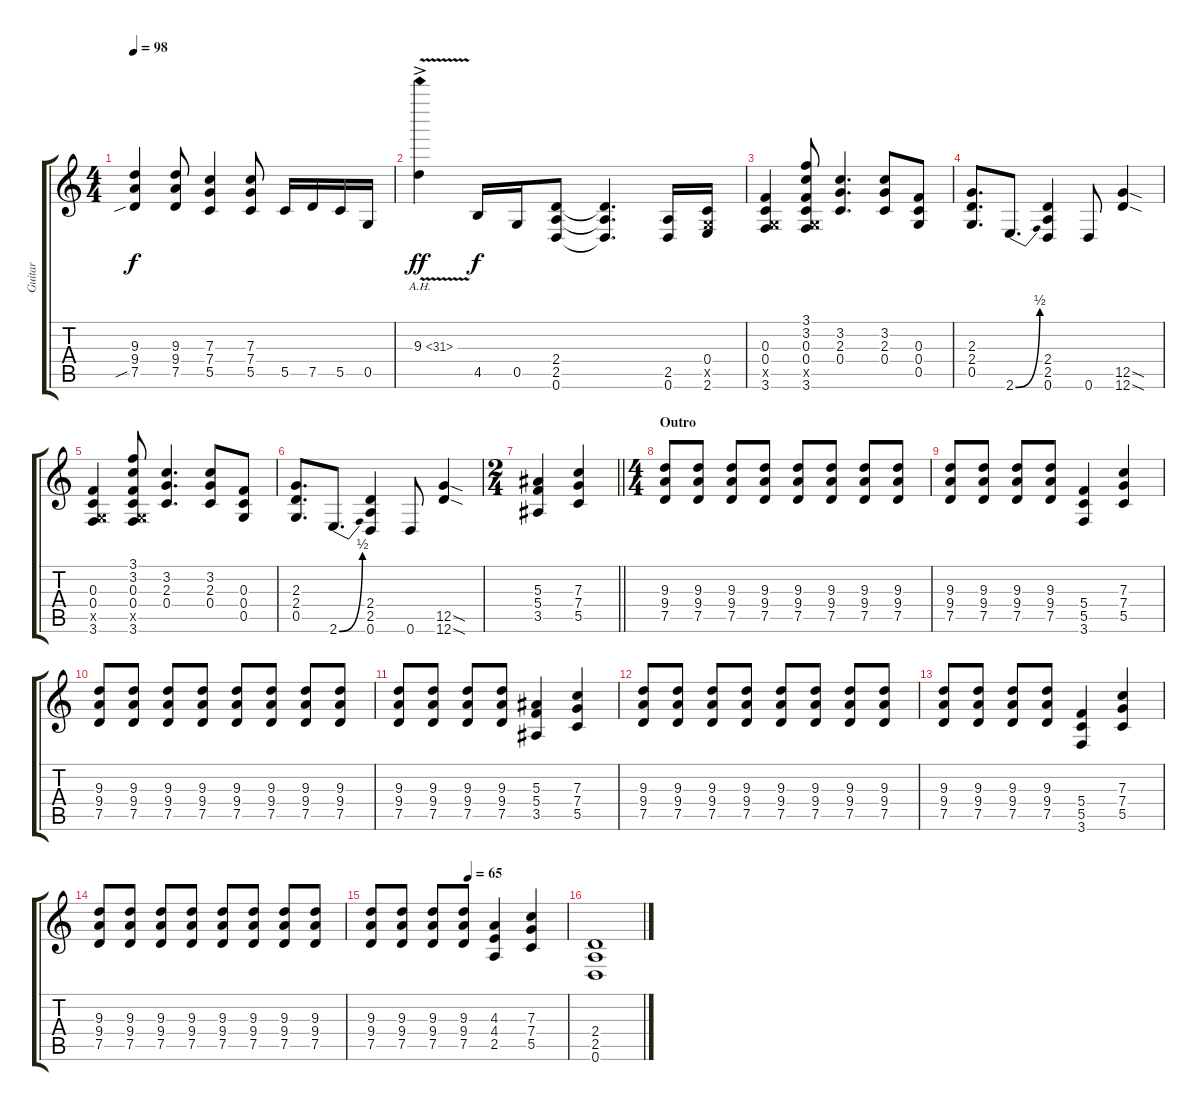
\track ("Guitar" "Guitar") {instrument distortionguitar}
\staff {score tabs}
\tuning (D4 A3 F3 C3 G2 D2) {hide}
\ts (4 4)
\tempo 98
\clef g2
\ks c
(9.3 9.4 7.5{sib}).4{dy f} (9.3 9.4 7.5).8 (7.3 7.4 5.5).4 (7.3 7.4 5.5).8 5.5.16 7.5.16 5.5.16 0.5.16 |
9.3{ah 22 v ac}.4{dy ff} 4.5.16{dy f} 0.5.16 (2.4 2.5 0.6).8 (2.4{t} 2.5{t} 0.6{t}).4{d} (2.5 0.6).16 (0.4 0.5{x} 2.6).16 |
(0.3 0.4 0.5{x} 3.6).4 (3.1 3.2 0.3 0.4 0.5{x} 3.6).8 (3.2 2.3 0.4).4{d} (3.2 2.3 0.4).8 (0.3 0.4 0.5).8 |
(2.3 2.4 0.5).8{d} 2.6{be (bend 0 0 60 2)}.8{d} (2.4 2.5 0.6).4 0.6.8 (12.5{sod} 12.6{sod}).4 |
(0.3 0.4 0.5{x} 3.6).4 (3.1 3.2 0.3 0.4 0.5{x} 3.6).8 (3.2 2.3 0.4).4{d} (3.2 2.3 0.4).8 (0.3 0.4 0.5).8 |
(2.3 2.4 0.5).8{d} 2.6{be (bend 0 0 60 2)}.8{d} (2.4 2.5 0.6).4 0.6.8 (12.5{sod} 12.6{sod}).4 |
\ts (2 4)
\barLineRight lightlight
(5.3 5.4 3.5).4 (7.3 7.4 5.5).4 |
\ts (4 4)
\section ("" "Outro")
(9.3 9.4 7.5).8 (9.3 9.4 7.5).8 (9.3 9.4 7.5).8 (9.3 9.4 7.5).8 (9.3 9.4 7.5).8 (9.3 9.4 7.5).8 (9.3 9.4 7.5).8 (9.3 9.4 7.5).8 |
(9.3 9.4 7.5).8 (9.3 9.4 7.5).8 (9.3 9.4 7.5).8 (9.3 9.4 7.5).8 (5.4 5.5 3.6).4 (7.3 7.4 5.5).4 |
(9.3 9.4 7.5).8 (9.3 9.4 7.5).8 (9.3 9.4 7.5).8 (9.3 9.4 7.5).8 (9.3 9.4 7.5).8 (9.3 9.4 7.5).8 (9.3 9.4 7.5).8 (9.3 9.4 7.5).8 |
(9.3 9.4 7.5).8 (9.3 9.4 7.5).8 (9.3 9.4 7.5).8 (9.3 9.4 7.5).8 (5.3 5.4 3.5).4 (7.3 7.4 5.5).4 |
(9.3 9.4 7.5).8 (9.3 9.4 7.5).8 (9.3 9.4 7.5).8 (9.3 9.4 7.5).8 (9.3 9.4 7.5).8 (9.3 9.4 7.5).8 (9.3 9.4 7.5).8 (9.3 9.4 7.5).8 |
(9.3 9.4 7.5).8 (9.3 9.4 7.5).8 (9.3 9.4 7.5).8 (9.3 9.4 7.5).8 (5.4 5.5 3.6).4 (7.3 7.4 5.5).4 |
(9.3 9.4 7.5).8 (9.3 9.4 7.5).8 (9.3 9.4 7.5).8 (9.3 9.4 7.5).8 (9.3 9.4 7.5).8 (9.3 9.4 7.5).8 (9.3 9.4 7.5).8 (9.3 9.4 7.5).8 |
\tempo (65 0.5)
(9.3 9.4 7.5).8 (9.3 9.4 7.5).8 (9.3 9.4 7.5).8 (9.3 9.4 7.5).8 (4.3 4.4 2.5).4 (7.3 7.4 5.5).4 |
(2.4 2.5 0.6).1
